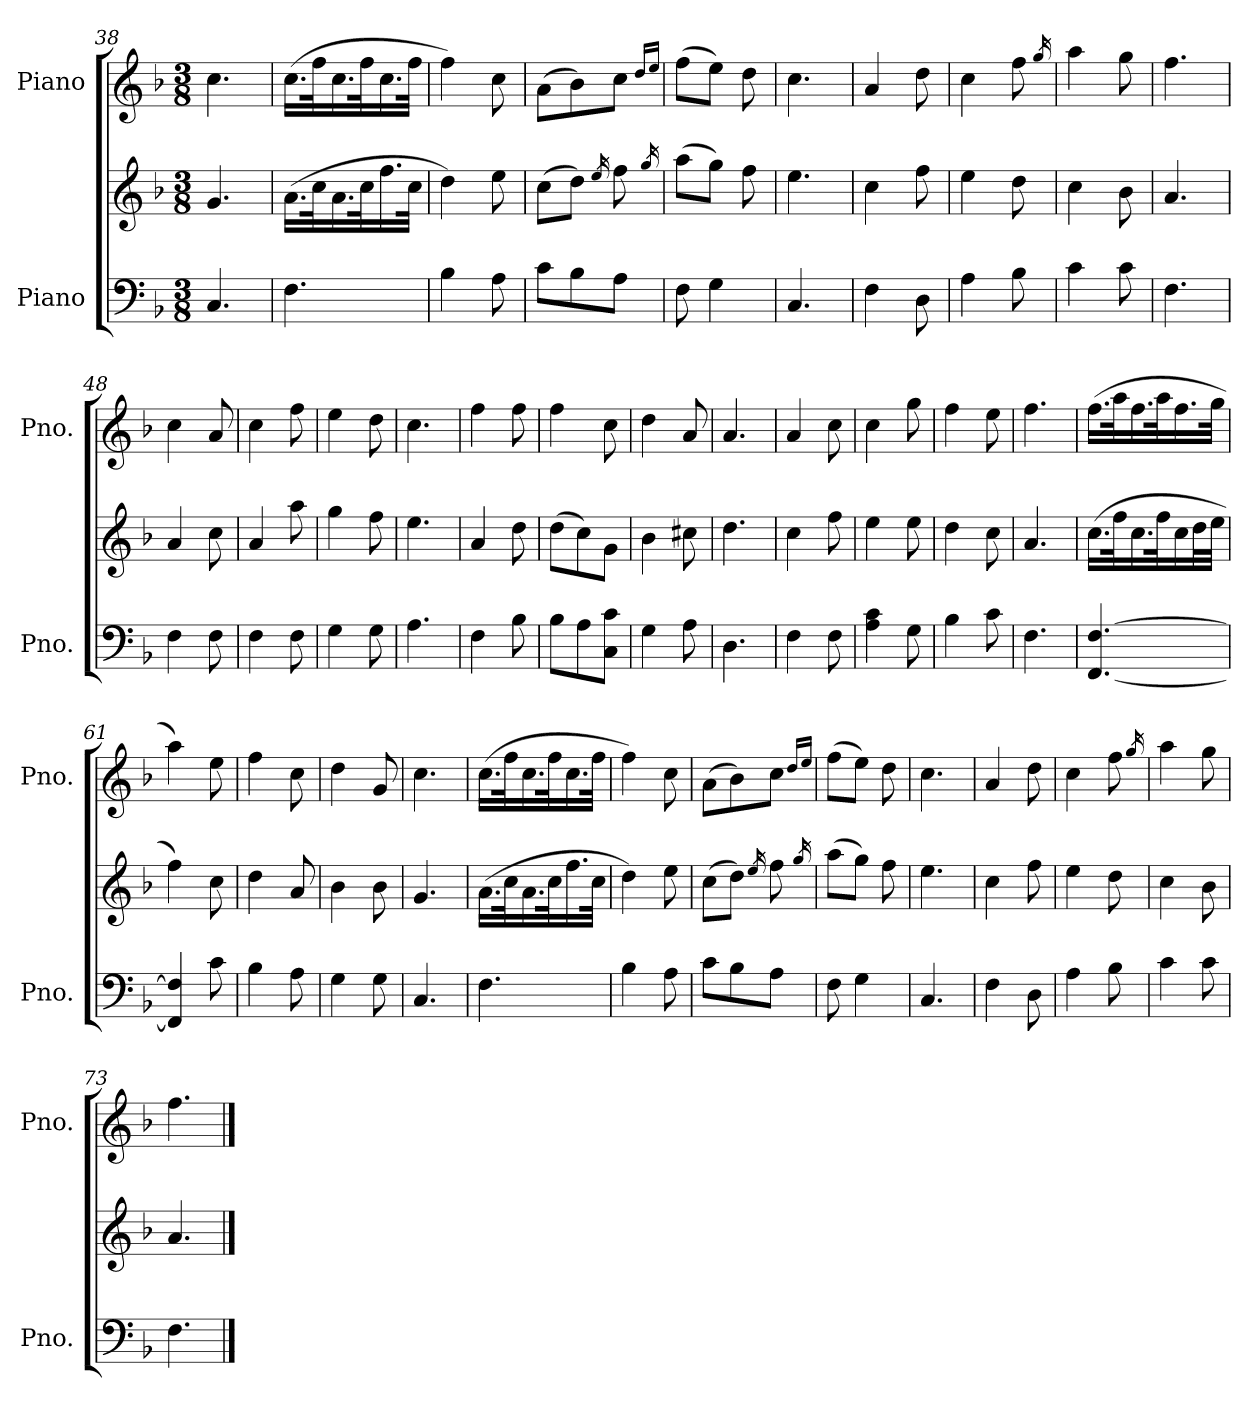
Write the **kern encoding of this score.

**kern	**kern	**kern
*part2	*part2	*part1
*staff3	*staff2	*staff1
*I"Piano	*	*I"Piano
*I'Pno.	*	*I'Pno.
*clefF4	*clefG2	*clefG2
*k[b-]	*k[b-]	*k[b-]
*M3/8	*M3/8	*M3/8
=38	=38	=38
4.C/	4.g/	4.cc\
=39	=39	=39
4.F\	(>16.a\LL	(>16.cc\LL
.	32cc\K	32ff\K
.	16.a\	16.cc\
.	32cc\K	32ff\K
.	16.ff\	16.cc\
.	32cc\JJk	32ff\JJk
=40	=40	=40
4B-\	4dd\)	4ff\)
8A\	8ee\	8cc\
=41	=41	=41
8c\L	(>8cc\L	(>8a\L
8B-\	8dd\J)	8b-\)
.	16qee/	.
8A\J	8ff\	8cc\J
.	.	16qdd/LL
.	16qgg/	16qee/JJ
=42	=42	=42
8F\	(>8aa\L	(>8ff\L
4G\	8gg\J)	8ee\J)
.	8ff\	8dd\
=43	=43	=43
4.C/	4.ee\	4.cc\
=44	=44	=44
4F\	4cc\	4a/
8D\	8ff\	8dd\
=45	=45	=45
4A\	4ee\	4cc\
8B-\	8dd\	8ff\
.	.	16qgg/
=46	=46	=46
4c\	4cc\	4aa\
8c\	8b-\	8gg\
=47	=47	=47
4.F\	4.a/	4.ff\
!!LO:LB:g=z
=48	=48	=48
4F\	4a/	4cc\
8F\	8cc\	8a/
=49	=49	=49
4F\	4a/	4cc\
8F\	8aa\	8ff\
=50	=50	=50
4G\	4gg\	4ee\
8G\	8ff\	8dd\
=51	=51	=51
4.A\	4.ee\	4.cc\
=52	=52	=52
4F\	4a/	4ff\
8B-\	8dd\	8ff\
=53	=53	=53
8B-\L	(>8dd\L	4ff\
8A\	8cc\)	.
8C\ 8c\J	8g\J	8cc\
=54	=54	=54
4G\	4b-\	4dd\
8A\	8cc#X\	8a/
=55	=55	=55
4.D\	4.dd\	4.a/
=56	=56	=56
4F\	4cc\	4a/
8F\	8ff\	8cc\
=57	=57	=57
4A\ 4c\	4ee\	4cc\
8G\	8ee\	8gg\
=58	=58	=58
4B-\	4dd\	4ff\
8c\	8cc\	8ee\
=59	=59	=59
4.F\	4.a/	4.ff\
=60	=60	=60
[4.FF/ [4.F/	(>16.cc\LL	(>16.ff\LL
.	32ff\K	32aa\K
.	16.cc\	16.ff\
.	32ff\K	32aa\K
.	16cc\	16.ff\
.	32dd\L	.
.	32ee\JJJ	32gg\JJk
=61	=61	=61
4FF/] 4F/]	4ff\)	4aa\)
8c\	8cc\	8ee\
!!LO:LB:g=z
=62	=62	=62
4B-\	4dd\	4ff\
8A\	8a/	8cc\
=63	=63	=63
4G\	4b-\	4dd\
8G\	8b-\	8g/
=64	=64	=64
4.C/	4.g/	4.cc\
=65	=65	=65
4.F\	(>16.a\LL	(>16.cc\LL
.	32cc\K	32ff\K
.	16.a\	16.cc\
.	32cc\K	32ff\K
.	16.ff\	16.cc\
.	32cc\JJk	32ff\JJk
=66	=66	=66
4B-\	4dd\)	4ff\)
8A\	8ee\	8cc\
=67	=67	=67
8c\L	(>8cc\L	(>8a\L
8B-\	8dd\J)	8b-\)
.	16qee/	.
8A\J	8ff\	8cc\J
.	.	16qdd/LL
.	16qgg/	16qee/JJ
=68	=68	=68
8F\	(>8aa\L	(>8ff\L
4G\	8gg\J)	8ee\J)
.	8ff\	8dd\
=69	=69	=69
4.C/	4.ee\	4.cc\
=70	=70	=70
4F\	4cc\	4a/
8D\	8ff\	8dd\
=71	=71	=71
4A\	4ee\	4cc\
8B-\	8dd\	8ff\
.	.	16qgg/
=72	=72	=72
4c\	4cc\	4aa\
8c\	8b-\	8gg\
=73	=73	=73
4.F\	4.a/	4.ff\
==	==	==
*-	*-	*-
